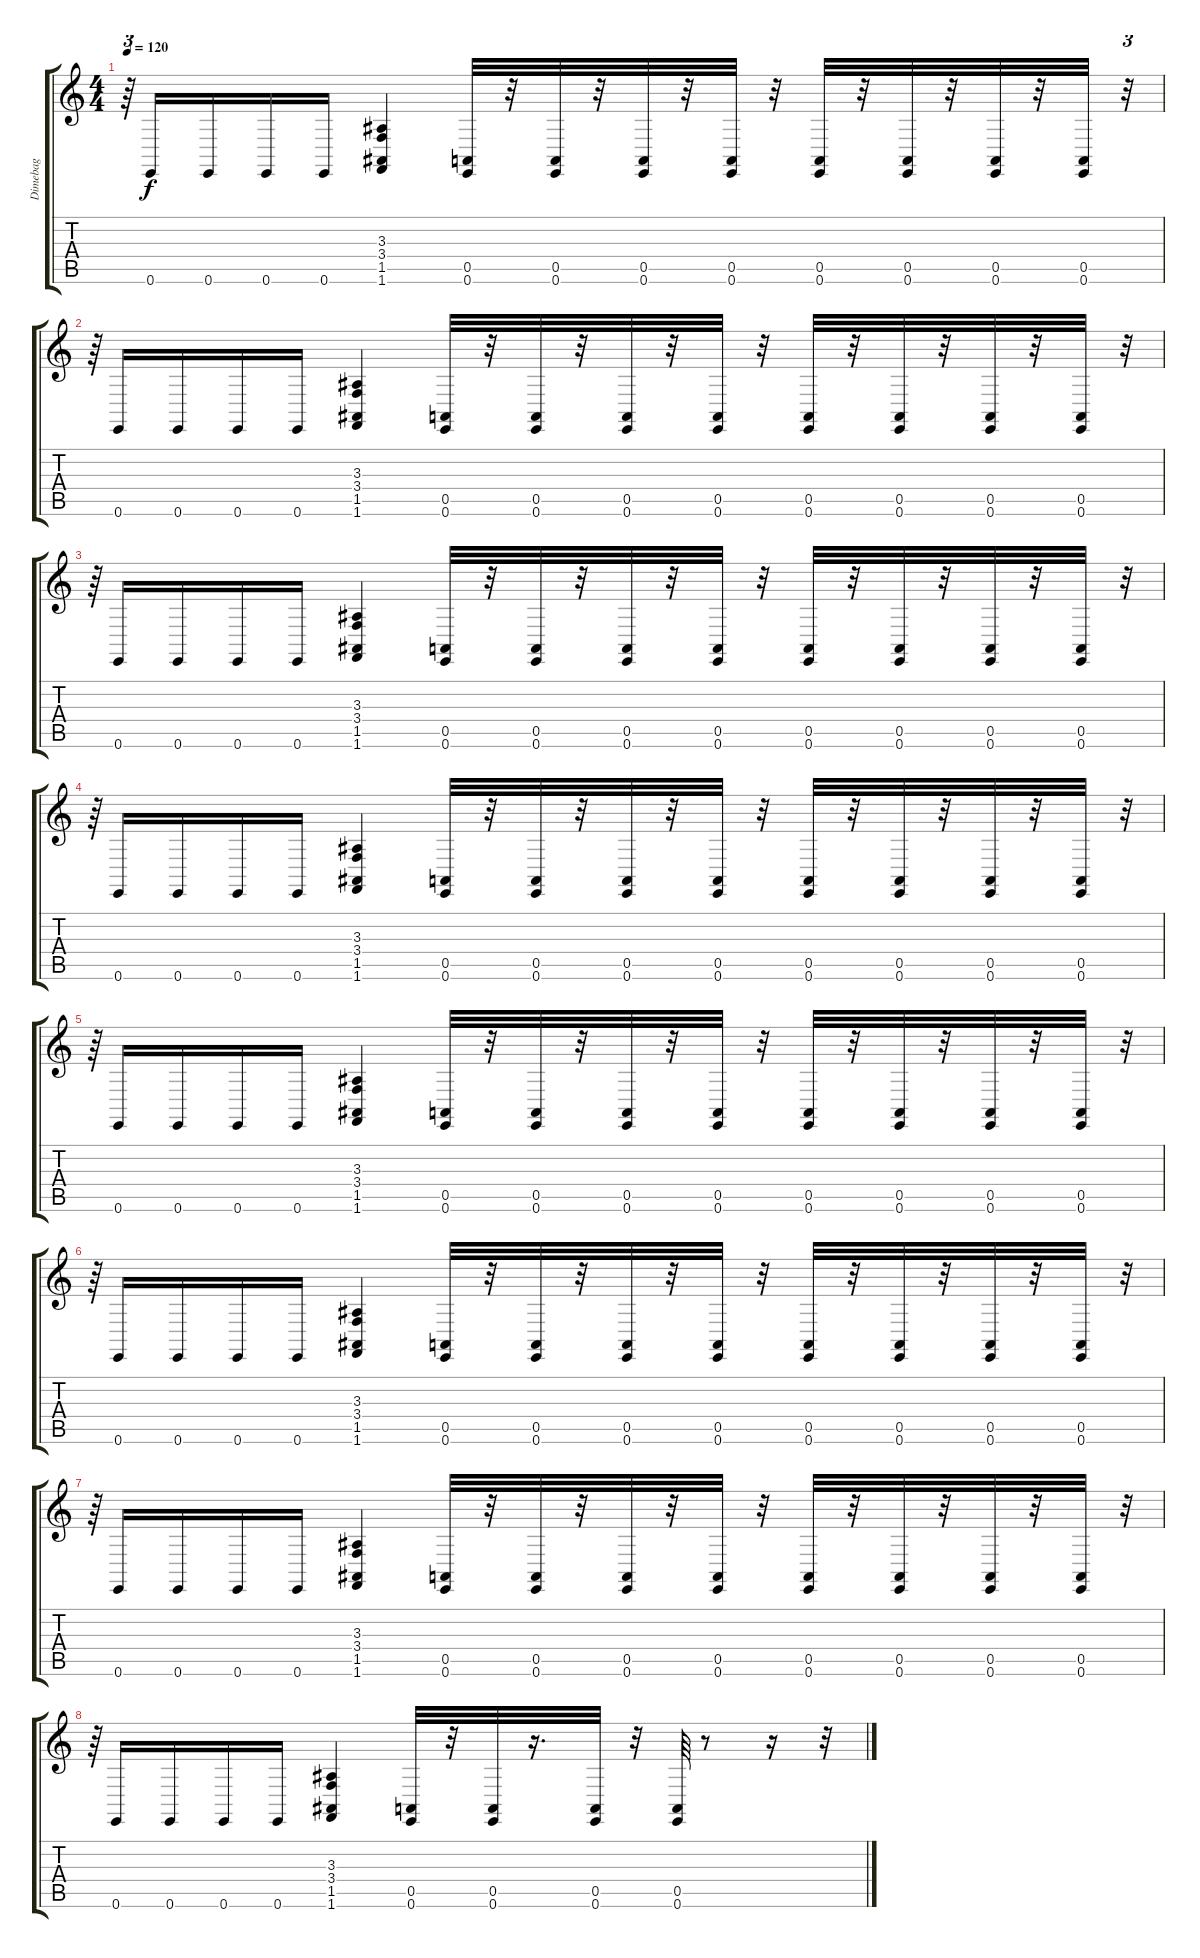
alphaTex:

\track ("Dimebag" "Dimebag") {instrument glockenspiel}
\staff {score tabs}
\tuning (E4 B3 G3 D3 A2 E2) {hide}
\ts (4 4)
\tempo 120
\clef g2
\ks c
r.64{tu (3 2) dy f} 0.6.16 0.6.16 0.6.16 0.6.16 (3.3 3.4 1.5 1.6).4 (0.5 0.6).32 r.32 (0.5 0.6).32 r.32 (0.5 0.6).32 r.32 (0.5 0.6).32 r.32 (0.5 0.6).32 r.32 (0.5 0.6).32 r.32 (0.5 0.6).32 r.32 (0.5 0.6).32 r.32{tu (3 2)} |
r.64{tu (3 2)} 0.6.16 0.6.16 0.6.16 0.6.16 (3.3 3.4 1.5 1.6).4 (0.5 0.6).32 r.32 (0.5 0.6).32 r.32 (0.5 0.6).32 r.32 (0.5 0.6).32 r.32 (0.5 0.6).32 r.32 (0.5 0.6).32 r.32 (0.5 0.6).32 r.32 (0.5 0.6).32 r.32{tu (3 2)} |
r.64{tu (3 2)} 0.6.16 0.6.16 0.6.16 0.6.16 (3.3 3.4 1.5 1.6).4 (0.5 0.6).32 r.32 (0.5 0.6).32 r.32 (0.5 0.6).32 r.32 (0.5 0.6).32 r.32 (0.5 0.6).32 r.32 (0.5 0.6).32 r.32 (0.5 0.6).32 r.32 (0.5 0.6).32 r.32{tu (3 2)} |
r.64{tu (3 2)} 0.6.16 0.6.16 0.6.16 0.6.16 (3.3 3.4 1.5 1.6).4 (0.5 0.6).32 r.32 (0.5 0.6).32 r.32 (0.5 0.6).32 r.32 (0.5 0.6).32 r.32 (0.5 0.6).32 r.32 (0.5 0.6).32 r.32 (0.5 0.6).32 r.32 (0.5 0.6).32 r.32{tu (3 2)} |
r.64{tu (3 2)} 0.6.16 0.6.16 0.6.16 0.6.16 (3.3 3.4 1.5 1.6).4 (0.5 0.6).32 r.32 (0.5 0.6).32 r.32 (0.5 0.6).32 r.32 (0.5 0.6).32 r.32 (0.5 0.6).32 r.32 (0.5 0.6).32 r.32 (0.5 0.6).32 r.32 (0.5 0.6).32 r.32{tu (3 2)} |
r.64{tu (3 2)} 0.6.16 0.6.16 0.6.16 0.6.16 (3.3 3.4 1.5 1.6).4 (0.5 0.6).32 r.32 (0.5 0.6).32 r.32 (0.5 0.6).32 r.32 (0.5 0.6).32 r.32 (0.5 0.6).32 r.32 (0.5 0.6).32 r.32 (0.5 0.6).32 r.32 (0.5 0.6).32 r.32{tu (3 2)} |
r.64{tu (3 2)} 0.6.16 0.6.16 0.6.16 0.6.16 (3.3 3.4 1.5 1.6).4 (0.5 0.6).32 r.32 (0.5 0.6).32 r.32 (0.5 0.6).32 r.32 (0.5 0.6).32 r.32 (0.5 0.6).32 r.32 (0.5 0.6).32 r.32 (0.5 0.6).32 r.32 (0.5 0.6).32 r.32{tu (3 2)} |
r.64{tu (3 2)} 0.6.16 0.6.16 0.6.16 0.6.16 (3.3 3.4 1.5 1.6).4 (0.5 0.6).32 r.32 (0.5 0.6).32 r.16{d} (0.5 0.6).32 r.32 (0.5 0.6).64 r.8 r.16 r.32
